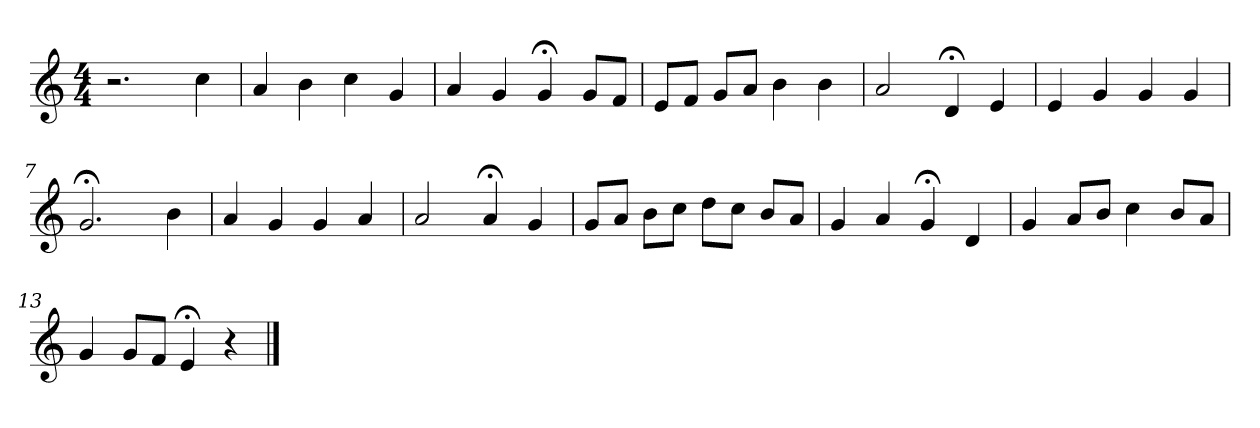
**kern
*part1
*staff1
*clefG2
*k[]
*C:
*M4/4
=1
2.r
4cc
=2
4a
4b
4cc
4g
=3
4a
4g
4g;<
8g/L
8f/J
=4
8e/L
8f/J
8g/L
8a/J
4b
4b
=5
2a
4d;<
4e
=6
4e
4g
4g
4g
=7
2.g;<
4b
=8
4a
4g
4g
4a
=9
2a
4a;<
4g
=10
8g/L
8a/J
8b\L
8cc\J
8dd\L
8cc\J
8b/L
8a/J
=11
4g
4a
4g;<
4d
=12
4g
8a/L
8b/J
4cc
8b/L
8a/J
=13
4g
8g/L
8f/J
4e;<
4r
==
*-
